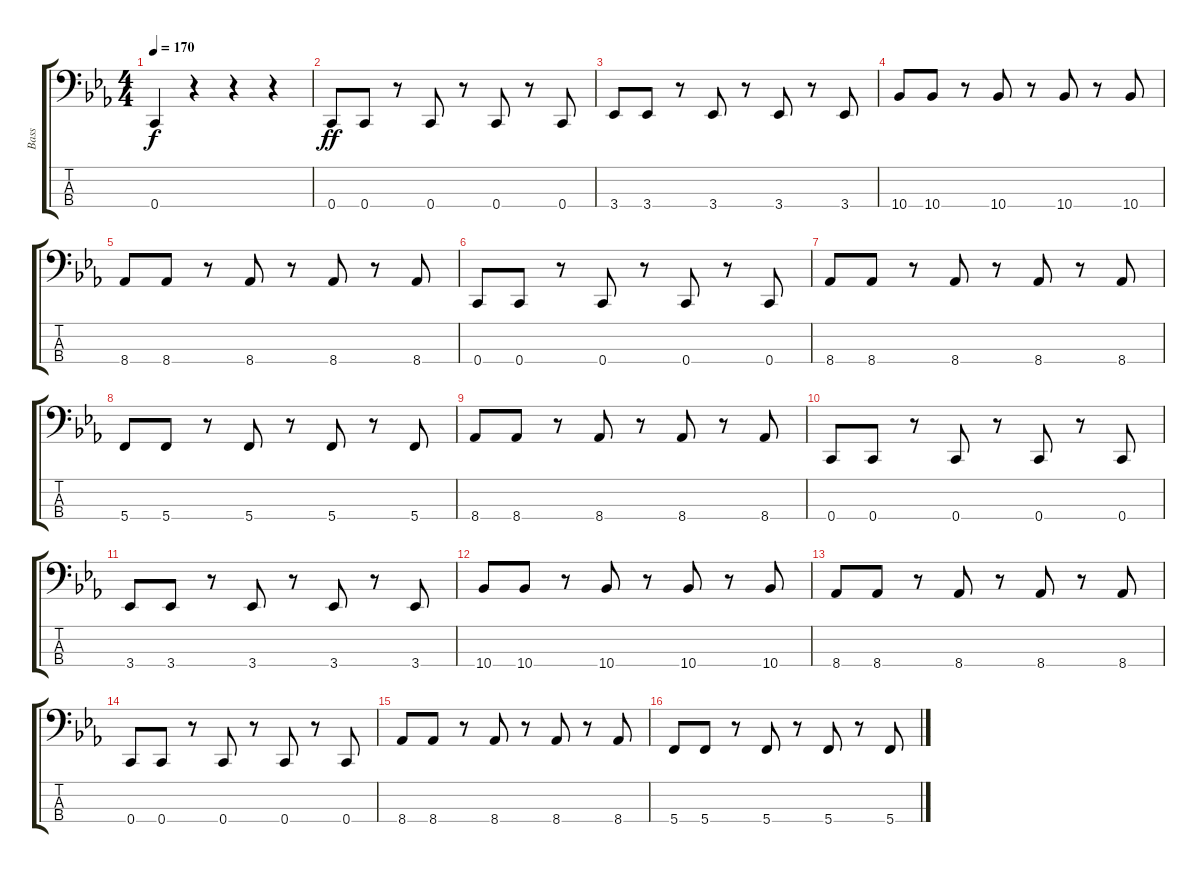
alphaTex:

\track ("Bass" "Bass") {instrument electricbassfinger}
\staff {score tabs}
\tuning (F2 C2 G1 C1) {hide}
\ts (4 4)
\tempo 170
\clef f4
\ks cminor
0.4.4{dy f} r.4 r.4 r.4 |
0.4.8{dy ff} 0.4.8 r.8 0.4.8 r.8 0.4.8 r.8 0.4.8 |
3.4.8 3.4.8 r.8 3.4.8 r.8 3.4.8 r.8 3.4.8 |
10.4.8 10.4.8 r.8 10.4.8 r.8 10.4.8 r.8 10.4.8 |
8.4.8 8.4.8 r.8 8.4.8 r.8 8.4.8 r.8 8.4.8 |
0.4.8 0.4.8 r.8 0.4.8 r.8 0.4.8 r.8 0.4.8 |
8.4.8 8.4.8 r.8 8.4.8 r.8 8.4.8 r.8 8.4.8 |
5.4.8 5.4.8 r.8 5.4.8 r.8 5.4.8 r.8 5.4.8 |
8.4.8 8.4.8 r.8 8.4.8 r.8 8.4.8 r.8 8.4.8 |
0.4.8 0.4.8 r.8 0.4.8 r.8 0.4.8 r.8 0.4.8 |
3.4.8 3.4.8 r.8 3.4.8 r.8 3.4.8 r.8 3.4.8 |
10.4.8 10.4.8 r.8 10.4.8 r.8 10.4.8 r.8 10.4.8 |
8.4.8 8.4.8 r.8 8.4.8 r.8 8.4.8 r.8 8.4.8 |
0.4.8 0.4.8 r.8 0.4.8 r.8 0.4.8 r.8 0.4.8 |
8.4.8 8.4.8 r.8 8.4.8 r.8 8.4.8 r.8 8.4.8 |
5.4.8 5.4.8 r.8 5.4.8 r.8 5.4.8 r.8 5.4.8
